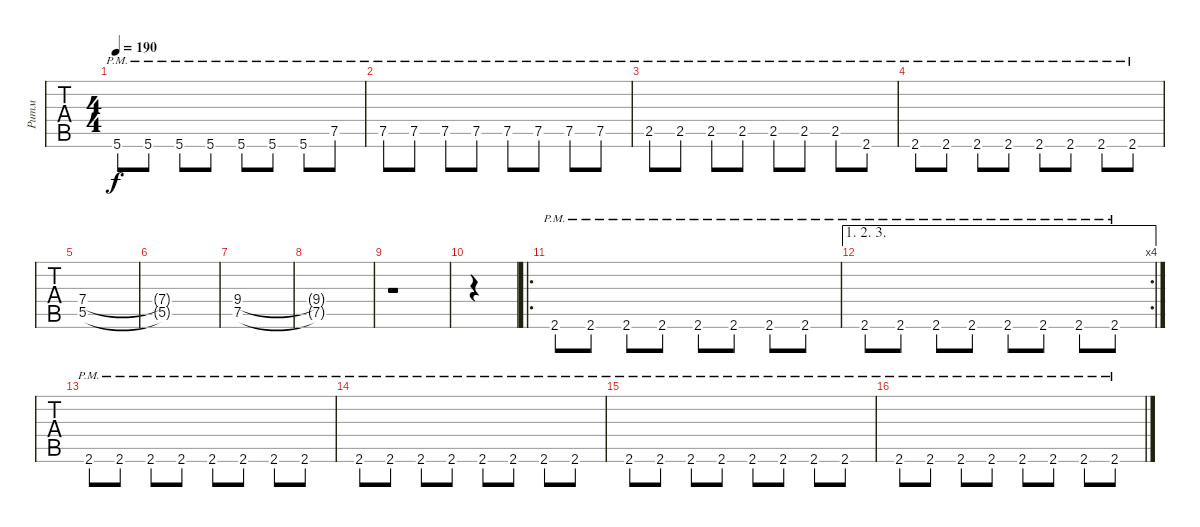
\track ("Ритм" "Ритм") {instrument overdrivenguitar}
\staff {tabs}
\tuning (E4 B3 G3 D3 A2 E2) {hide}
\ts (4 4)
\tempo 190
\clef g2
\ks c
5.6{pm}.8{dy f} 5.6{pm}.8 5.6{pm}.8 5.6{pm}.8 5.6{pm}.8 5.6{pm}.8 5.6{pm}.8 7.5{pm}.8 |
7.5{pm}.8 7.5{pm}.8 7.5{pm}.8 7.5{pm}.8 7.5{pm}.8 7.5{pm}.8 7.5{pm}.8 7.5{pm}.8 |
2.5{pm}.8 2.5{pm}.8 2.5{pm}.8 2.5{pm}.8 2.5{pm}.8 2.5{pm}.8 2.5{pm}.8 2.6{pm}.8 |
2.6{pm}.8 2.6{pm}.8 2.6{pm}.8 2.6{pm}.8 2.6{pm}.8 2.6{pm}.8 2.6{pm}.8 2.6{pm}.8 |
(7.4 5.5).1 |
(7.4{t} 5.5{t}).1 |
(9.4 7.5).1 |
(9.4{t} 7.5{t}).1 |
r.1 |
|
\ro
2.6{pm}.8 2.6{pm}.8 2.6{pm}.8 2.6{pm}.8 2.6{pm}.8 2.6{pm}.8 2.6{pm}.8 2.6{pm}.8 |
\ae (1 2 3)
\rc 4
2.6{pm}.8 2.6{pm}.8 2.6{pm}.8 2.6{pm}.8 2.6{pm}.8 2.6{pm}.8 2.6{pm}.8 2.6{pm}.8 |
2.6{pm}.8 2.6{pm}.8 2.6{pm}.8 2.6{pm}.8 2.6{pm}.8 2.6{pm}.8 2.6{pm}.8 2.6{pm}.8 |
2.6{pm}.8 2.6{pm}.8 2.6{pm}.8 2.6{pm}.8 2.6{pm}.8 2.6{pm}.8 2.6{pm}.8 2.6{pm}.8 |
2.6{pm}.8 2.6{pm}.8 2.6{pm}.8 2.6{pm}.8 2.6{pm}.8 2.6{pm}.8 2.6{pm}.8 2.6{pm}.8 |
2.6{pm}.8 2.6{pm}.8 2.6{pm}.8 2.6{pm}.8 2.6{pm}.8 2.6{pm}.8 2.6{pm}.8 2.6{pm}.8
